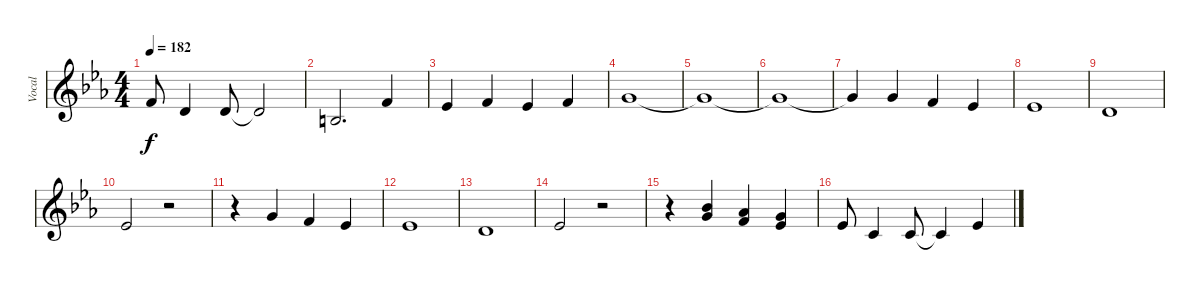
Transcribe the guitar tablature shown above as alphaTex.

\track ("Vocal" "Vocal") {instrument lead6voice}
\staff {score}
\tuning (E4 B3 G3 D3 A2 E2) {hide}
\ts (4 4)
\tempo 182
\clef g2
\ks eb
1.1.8{dy f} 3.2.4 3.2.8 3.2{t}.2 |
9.4.2{d} 6.2.4 |
4.2.4 1.1.4 4.2.4 1.1.4 |
3.1.1 |
3.1{t}.1 |
3.1{t}.1 |
3.1{t}.4 3.1.4 1.1.4 4.2.4 |
4.2.1 |
3.2.1 |
4.2.2 r.2 |
r.4 3.1.4 1.1.4 4.2.4 |
4.2.1 |
3.2.1 |
4.2.2 r.2 |
r.4 (3.1 11.2).4 (1.1 9.2).4 (3.1 4.2).4 |
4.2.8 1.2.4 1.2.8 1.2{t}.4 4.2.4
